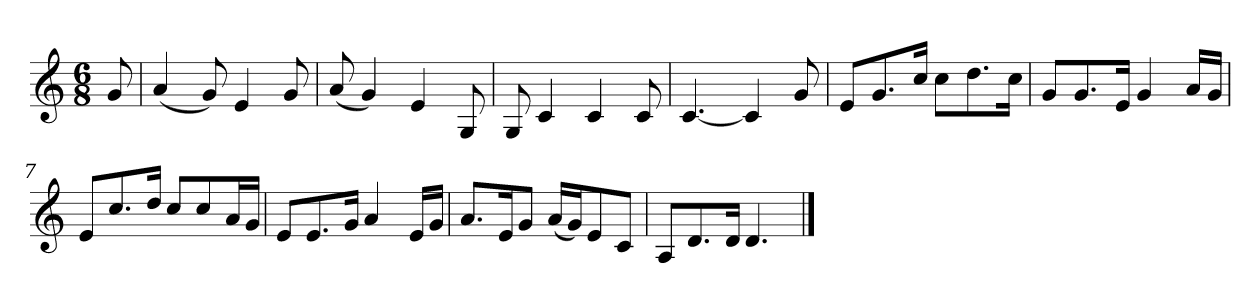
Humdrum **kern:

**kern
*part1
*staff1
*clefG2
*k[]
*M6/8
*MM84
=
8g
=1
(4a
8g)
4e
8g
=2
(8a
4g)
4e
8G
=3
8G
4c
4c
8c
=4
[4.c
4c]
8g
=5
8e/L
8.g/
16cc/Jk
8cc\L
8.dd\
16cc\Jk
=6
8g/L
8.g/
16e/Jk
4g
16a/LL
16g/JJ
=7
8e/L
8.cc/
16dd/Jk
8cc/L
8cc/
16a/L
16g/JJ
=8
8e/L
8.e/
16g/Jk
4a
16e/LL
16g/JJ
=9
8.a/L
16e/K
8g/J
(16a/LL
16g/J)
8e/
8c/J
=10
8A/L
8.d/
16d/Jk
4.d
==
*-
